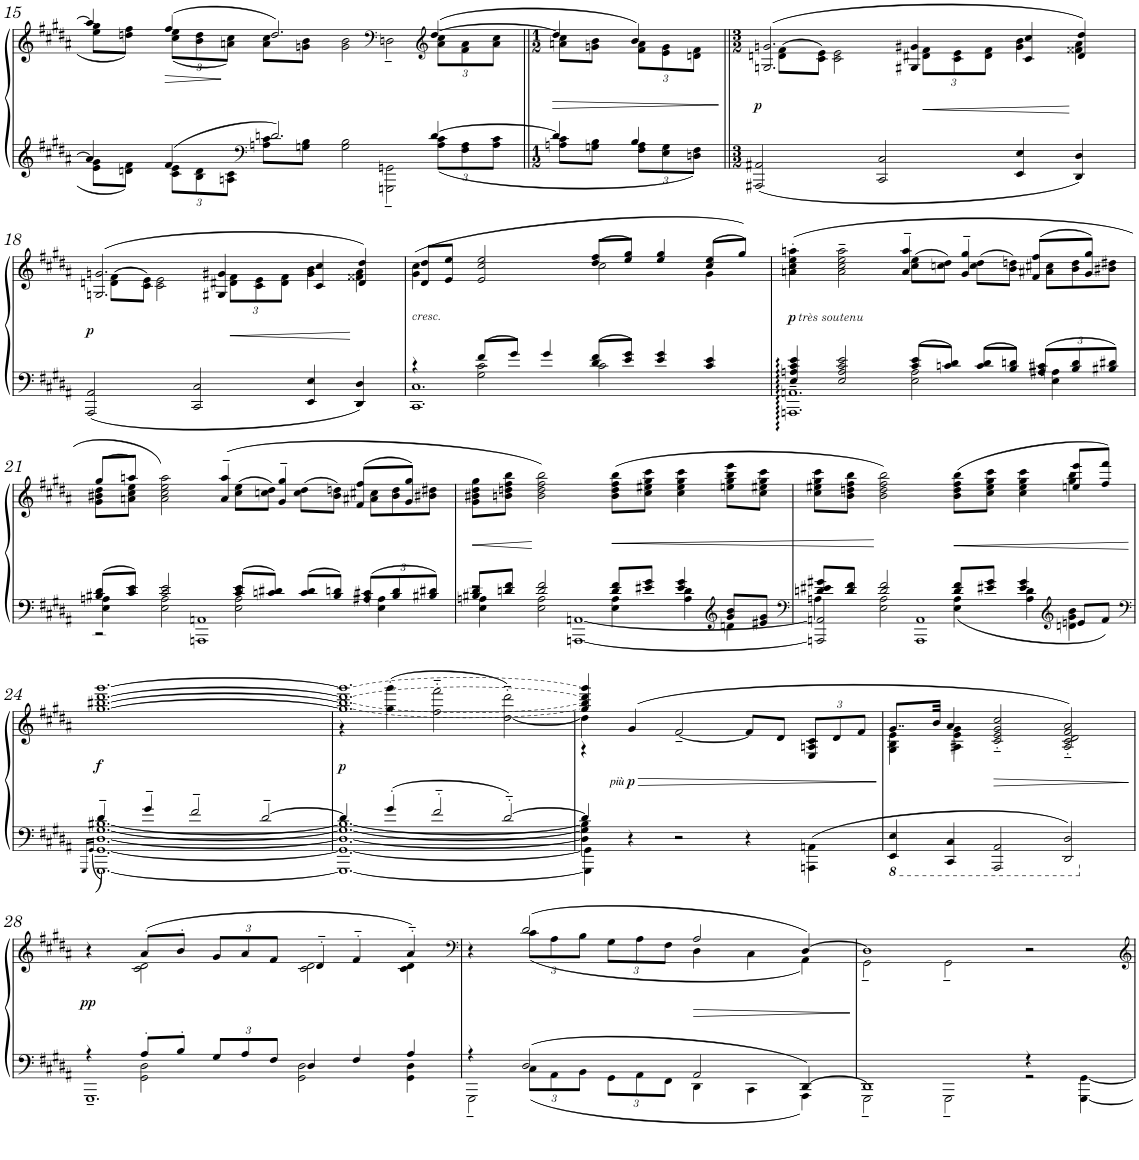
**kern	**kern	**dynam
*part1	*part1	*part1
*staff2	*staff1	*staff1/2
*I"Piano	*	*
*I'Pno.	*	*
!!LO:PB:g=z
*clefG2	*clefG2	*
*k[f#c#g#d#a#]	*k[f#c#g#d#a#]	*
*M3/2	*M3/2	*
=15	=15	=15
*^	*^	*
*	*^	*	*^	*
4a/]	8e\ 8g#\L	1ryy	4aa/]	8ee\ 8gg#\L	1ryy	.
.	8dn\ 8f#\J	.	.	8ddn\ 8ff#\J	.	.
*	*Xbrackettup	*	*	*	*	*
!	!	!	!	!	!	!LO:HP:b
*	*	*	*	*Xbrackettup	*	*
4f#/	12c#\ 12e\L	.	(4ff#/	(12cc#\ 12ee\L	.	>
.	12B\ 12d\	.	.	12b\ 12dd\	.	.
.	12An\ 12c#\J	.	.	12an\ 12cc#\J)	.	]
*clefF4	*	*	*	*	*	*
2.dn/	8An\ 8c#\L	.	2.dd/)	8a\ 8cc#\L	.	.
.	8Gn\ 8B\J	.	.	8gn\ 8b\J	.	.
.	2G\ 2B\	.	.	2g\ 2b\	.	.
*	*	*	*clefF4	*	*	*
.	.	2GGGn\~< 2GGn\~<	.	.	2Dn~\	.
*	*	*	*clefG2	*	*	*
[4d/	12A\ 12c#\L	.	([4dd/	12a\ 12cc#\L	.	.
.	12F#\ 12A\	.	.	12f#\ 12a\	.	.
.	12A\ 12c#\J	.	.	12a\ 12cc#\J	.	.
*v	*v	*v	*	*	*	*
*	*v	*v	*v	*
=16||	=16||	=16||
*M1/2	*M1/2	*
*^	*^	*
!	!	!	!	!LO:HP:b
4d/]	8An\ 8c#\L	4dd/]	8an\ 8cc#\L	>
.	8Gn\ 8B\J	.	8gn\ 8b\J	.
4B/	12F#\ 12A\L	4b/)	12f#\ 12a\L	.
.	12E\ 12G\	.	12e\ 12g\	.
.	12Dn\ 12F#\J	.	12dn\ 12f#\J	.
*v	*v	*	*	*
*	*v	*v	*
.	.	]
=17||	=17||	=17||
*M3/2	*M3/2	*
*	*^	*
!	!	!	!LO:DY:b
2AAA#X/ 2AA#X/	(>2.Gn/ 2.gn/	(>8dn\ 8f#\L	p
.	.	8c#\ 8e\J)	.
.	.	2c#\ 2e\	.
2CC#/ 2C#/	.	.	.
!	!	!	!LO:HP:b
.	4G#X/ 4g#X/	12d#X\ 12f#\L	<
.	.	12c#\ 12e\	.
.	.	12d#\ 12f#\J	.
4EE/ 4E/	4c#/ 4cc#/	4g#\ 4b\	.
4DD#/ 4D#/	4d#/ 4dd#/)	4f##X\ 4a#\	[
!!LO:LB:g=z	!!
=18	=18	=18	=18
!	!	!	!LO:DY:b
2AAA#/ 2AA#/	(>2.Gn/ 2.gn/	(>8dn\ 8f#\L	p
.	.	8c#\ 8e\J)	.
.	.	2c#\ 2e\	.
2CC#/ 2C#/	.	.	.
!	!	!	!LO:HP:b
.	4G#X/ 4g#X/	12d#X\ 12f#\L	<
.	.	12c#\ 12e\	.
.	.	12d#\ 12f#\J	.
4EE/ 4E/	4c#/ 4cc#/	4g#\ 4b\	.
4DD#/ 4D#/	4d#/ 4dd#/)	4f##X\ 4a#\	[
=19	=19	=19	=19
*^	*	*	*
*	*^	*	*	*
!	!	!	!LO:TX:b:i:t=cresc.	!	!
4r	4ryy	1.CC# 1.C#	8d#/ 8dd#/L	(>4g#\ 4cc#\	.
.	.	.	8e/ 8ee/J	.	.
8f#/L	2G#\ 2c#\	.	2e/ 2cc#/ 2ee/	2ryy	.
8g#/J	.	.	.	.	.
4g#/	.	.	.	.	.
8d#/ 8f#/L	2c#\	.	(8dd#/ 8ff#/L	2cc#\	.
8e/ 8g#/J	.	.	8ee/ 8gg#/J)	.	.
4e/ 4g#/	.	.	4ee/ 4gg#/	.	.
4c#/ 4e/	4ryy	.	(8cc#/ 8ee/L	4g#\	.
.	.	.	(8gg#/J)	.	.
=20	=20	=20	=20	=20	=20
!	!	!	!LO:TX:b:i:t=très soutenu	!	!
!	!	!	!	!	!LO:DY:b
4E/ 4An/ 4c#/ 4e/	2.ryy	1.AAAn~ 1.AAn~	(4an\' 4cc#\' 4ee\' 4aan\'	2.ryy	p
2E/ 2A/ 2c#/ 2e/	.	.	2a\~ 2cc#\~ 2ee\~ 2aa\~	.	.
8c#/ 8e/L	2E\ 2A\	.	4a/~ 4aa/~	(>8cc#\ 8ee\L	.
8cn/ 8d#/J	.	.	.	8ccn\ 8dd#\J)	.
8c/ 8d#/L	.	.	4g#/~ 4gg#/~	(>8cc\ 8dd#\L	.
8B/ 8dn/J	.	.	.	8b\ 8ddn\J)	.
*	*	*	*	*Xtuplet	*
12A#X/ 12c#X/L	4E\ 4An\	.	8f#/ 8ff#/L	12a#X\ 12cc#X\L	.
12B/ 12d/	.	.	.	12b\ 12dd\	.
.	.	.	8g#/ 8gg#/J)	.	.
12B#X/ 12d#X/J	.	.	.	12b#X\ 12dd#X\J	.
!!LO:LB:g=z	!!
=21	=21	=21	=21	=21	=21
8B#X/ 8d#/L	4E\ 4An\	2r	(8gg#/L	8g#\ 8b#X\ 8dd#\L	.
8c#/ 8e/J	.	.	8aan/J)	8an\ 8cc#\ 8ee\J	.
2c#/ 2e/	2E\ 2A\	.	2a\ 2cc#\ 2ee\ 2aa\)	2ryy	.
.	.	1AAAn 1AAn	.	.	.
8c#/ 8e/L	2E\ 2A\	.	(4a/~ 4aa/~	(>8cc#\ 8ee\L	.
8cn/ 8d#X/J	.	.	.	8ccn\ 8dd#\J)	.
8c/ 8d#/L	.	.	4g#/~ 4gg#/~	(>8cc\ 8dd#\L	.
8B#/ 8dn/J	.	.	.	8b#\ 8ddn\J)	.
12A#X/ 12c#X/L	4E\ 4An\	.	(8f#/ 8ff#/L	12a#X\ 12cc#X\L	.
12B#/ 12d/	.	.	.	12b#\ 12dd\	.
.	.	.	8g#/ 8gg#/J)	.	.
12B#X/ 12d#X/J	.	.	.	12b#X\ 12dd#X\J	.
=22	=22	=22	=22	=22	=22
!	!	!	!	!	!LO:HP:b
*	*	*	*v	*v	*
8B#X/ 8d#/L	2r	4E\ 4An\	8g#\ 8b#X\ 8dd#\ 8gg#\L	<
8dn/ 8f#/J	.	.	8bn\ 8ddn\ 8ff#\ 8bb\J	.
2d/ 2f#/	.	2E\ 2A\	2b\ 2dd\ 2ff#\ 2bb\)	[
.	[1AAAn [1AAn	.	.	.
!	!	!	!	!LO:HP:b
8d/ 8f#/L	.	4E\ 4A\	(8b\ 8dd\ 8ff#\ 8bb\L	<
8e#X/ 8g#/J	.	.	8cc#\ 8ee#X\ 8gg#\ 8ccc#\J	.
4e#/ 4g#/	.	4A\ 4d\	4cc#\ 4ee#\ 4gg#\ 4ccc#\	.
*clefG2	*	*	*	*
8g#/ 8b/L	.	4dn\	8een\ 8gg#\ 8bb\ 8eee\L	.
8e#X/ 8g#/J	.	.	8cc#\ 8ee#X\ 8gg#\ 8ccc#\J	.
=23	=23	=23	=23	=23
*clefF4	*	*	*	*
*	*	*	*^	*
8dn/ 8e#X/ 8g#X/L	4An\	2AAAn/] 2AAn/]	8cc#\ 8ee#X\ 8gg#\ 8ccc#\L	4ryy	.
8d/ 8f#/J	.	.	8b\ 8ddn\ 8ff#\ 8bb\J	.	.
*	*	*	*v	*v	*
2d/ 2f#/	2E\ 2A\	.	2b\ 2dd\ 2ff#\ 2bb\)	[
.	.	1AAA 1AA	.	.
!	!	!	!	!LO:HP:b
8d/ 8f#/L	4E\ 4A\	.	(8b\ 8dd\ 8ff#\ 8bb\L	<
8e#X/ 8g#/J	.	.	8cc#\ 8ee#\ 8gg#\ 8ccc#\J	.
4e#/ 4g#/	4A\ 4d\	.	4cc#\ 4ee#\ 4gg#\ 4ccc#\	.
*clefG2	*	*	*	*
*	*	*	*^	*
8en/L	4dn\ 4g#\ 4b\	.	8een/ 8eee/L	4gg#\ 4bb\	.
8f#/J	.	.	8ff#/ 8fff#/J)	.	.
*v	*v	*v	*	*	*
*	*v	*v	*
.	.	[
!!LO:LB:g=z
=24	=24	=24
*clefF4	*	*
*^	*	*
.	16qGGG#/LL	.	.
.	16qGG#/JJ	.	.
!	!	!	!LO:DY:b
4d#~/	[1.GGG# [1.GG# [1.D# [1.G# [1.B#X	[1.gg# [1.bb#X [>1.ddd# [>1.ggg#	f
4g#~/	.	.	.
2f#~/	.	.	.
[2d#~/	.	.	.
=25	=25	=25	=25
*	*	*^	*
!	!	!	!	!LO:DY:b
4d#/]	1.GGG#_ 1.GG#_ 1.D#_ 1.G#_ 1.B#_	1.gg#_ 1.bb#_ 1.ddd#_ 1.ggg#_	4r	p
4g#'/	.	.	(>4gg#\'> 4ggg#\'>	.
2f#'~/	.	.	2ff#\'>~> 2fff#\'>~>	.
[2d#'~/	.	.	[2dd#\'>~> 2ddd#\'>~>)	.
=26	=26	=26	=26	=26
*	*^	*	*^	*
4d#/]	4D#\] 4G#\] 4B#\]	4GGG#\] 4GG#\]	4gg#/] 4bb#/] 4ddd#/] 4ggg#/]	4dd#\]	4r	.
!	!	!	!	!	!	!LO:HP:b
!	!	!	!	!	!	!LO:DY:n=1:b
!	!	!	!	!	!	!LO:DY:n=2:b
4r	1ryy	1ryy	(4g#/	1ryy	1ryy	> other-dynamics p
2r	.	.	[<2f#~</	.	.	.
4r	.	.	8f#/L]	.	.	.
.	.	.	8d#/J	.	.	.
*	*	*	*tuplet	*	*	*
4AAAn\ 4AAn\	4ryy	4ryy	12c#/L	4ryy	4E/ 4An/	.
.	.	.	12d#/	.	.	.
.	.	.	12f#/J	.	.	.
*v	*v	*v	*	*	*	*
*	*v	*v	*v	*
.	.	]
=27	=27	=27
*8ba	*	*
*	*^	*
4EEE/ 4EE/	8..g#/L	4G#\ 4B\ 4e\	.
.	32b/Jkk	.	.
4CCC#/ 4CC#/	4a#/	4A#X\ 4e\ 4g#\	.
!	!	!	!LO:HP:b
2AAAA#/ 2AAA#/	2c#/'<~< 2e/'<~< 2g#/'<~< 2cc#/'<~<	1ryy	>
2DDD#/ 2DD#/	2A#/'<~< 2c#/'<~< 2d#/'<~< 2f#/'<~< 2a#/'<~<)	.	.
*	*v	*v	*
.	.	]
!!LO:LB:g=z
=28	=28	=28
*X8ba	*	*
*^	*^	*
*	*^	*	*	*
!	!	!	!	!	!LO:DY:b
4r	4ryy	1.GGG#~<	4r	4ryy	pp
8A#'/L	2GG#\ 2D#\	.	(8a#'/L	2c#\ 2d#\	.
8B'/J	.	.	8b'/J	.	.
12G#/L	.	.	12g#/L	.	.
12A#/	.	.	12a#/	.	.
12F#/J	.	.	12f#/J	.	.
4D#/	2GG#\ 2D#\	.	4d#'~/	2c#\ 2d#\	.
4F#/	.	.	4f#'~/	.	.
4A#/	4GG#\ 4D#\	.	4a#'~/)	4c#\ 4d#\	.
=29	=29	=29	=29	=29	=29
*	*	*	*clefF4	*	*
4r	4ryy	2GGG#~\	4r	4ryy	.
2D#/	12C#\L	.	(2d#/	(12c#\L	.
.	12AA#\	.	.	12A#\	.
.	12BB\J	.	.	12B\J	.
.	12GG#\L	1ryy	.	12G#\L	.
.	12AA#\	.	.	12A#\	.
.	12FF#\J	.	.	12F#\J	.
!	!	!	!	!	!LO:HP:b
2AA#/	4DD#\	.	2A#/	4D#\	>
.	4CC#\	.	.	4C#\	.
[4DD#/	4AAA#\	.	[4D#/)	4AA#\)	.
*v	*v	*v	*	*	*
*	*v	*v	*
.	.	]
=30	=30	=30
*^	*^	*
1DD#]	2GGG#~\	1D#]	2GG#~\	.
.	2GGG#~\	.	2GG#~\	.
4r	2r	2r	2ryy	.
[4GGG#\ [4GG#\	.	.	.	.
*v	*v	*	*	*
*	*v	*v	*
=	=	=
*-	*-	*-
